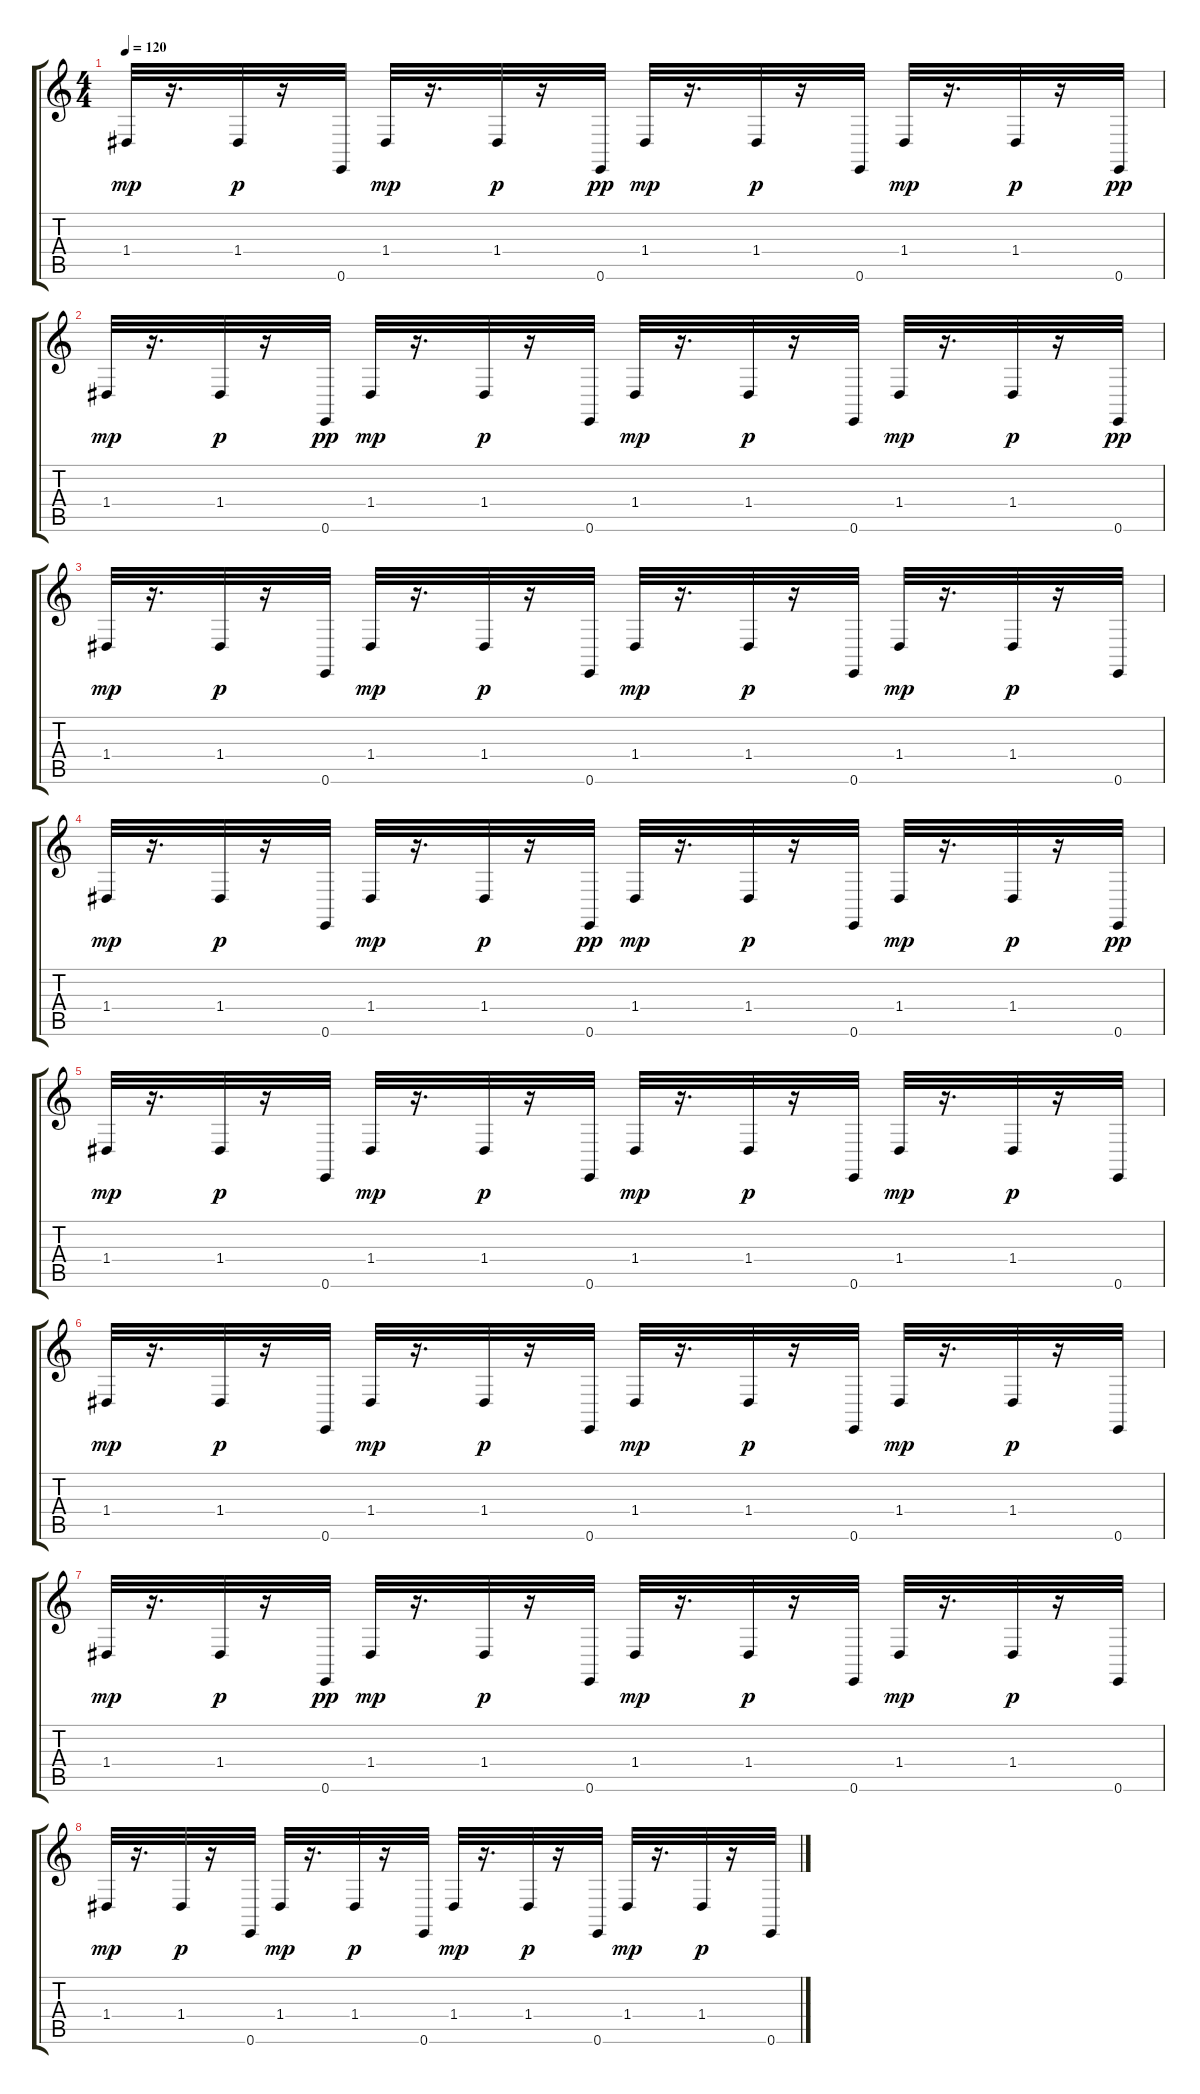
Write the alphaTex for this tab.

\track "" {instrument violin}
\staff {score tabs}
\tuning (E4 B3 G3 D3 A2 E2) {hide}
\ts (4 4)
\tempo 120
\clef g2
\ks c
1.4.32{dy mp} r.16{d} 1.4.32{dy p} r.16 0.6.32 1.4.32{dy mp} r.16{d} 1.4.32{dy p} r.16 0.6.32{dy pp} 1.4.32{dy mp} r.16{d} 1.4.32{dy p} r.16 0.6.32 1.4.32{dy mp} r.16{d} 1.4.32{dy p} r.16 0.6.32{dy pp} |
1.4.32{dy mp} r.16{d} 1.4.32{dy p} r.16 0.6.32{dy pp} 1.4.32{dy mp} r.16{d} 1.4.32{dy p} r.16 0.6.32 1.4.32{dy mp} r.16{d} 1.4.32{dy p} r.16 0.6.32 1.4.32{dy mp} r.16{d} 1.4.32{dy p} r.16 0.6.32{dy pp} |
1.4.32{dy mp} r.16{d} 1.4.32{dy p} r.16 0.6.32 1.4.32{dy mp} r.16{d} 1.4.32{dy p} r.16 0.6.32 1.4.32{dy mp} r.16{d} 1.4.32{dy p} r.16 0.6.32 1.4.32{dy mp} r.16{d} 1.4.32{dy p} r.16 0.6.32 |
1.4.32{dy mp} r.16{d} 1.4.32{dy p} r.16 0.6.32 1.4.32{dy mp} r.16{d} 1.4.32{dy p} r.16 0.6.32{dy pp} 1.4.32{dy mp} r.16{d} 1.4.32{dy p} r.16 0.6.32 1.4.32{dy mp} r.16{d} 1.4.32{dy p} r.16 0.6.32{dy pp} |
1.4.32{dy mp} r.16{d} 1.4.32{dy p} r.16 0.6.32 1.4.32{dy mp} r.16{d} 1.4.32{dy p} r.16 0.6.32 1.4.32{dy mp} r.16{d} 1.4.32{dy p} r.16 0.6.32 1.4.32{dy mp} r.16{d} 1.4.32{dy p} r.16 0.6.32 |
1.4.32{dy mp} r.16{d} 1.4.32{dy p} r.16 0.6.32 1.4.32{dy mp} r.16{d} 1.4.32{dy p} r.16 0.6.32 1.4.32{dy mp} r.16{d} 1.4.32{dy p} r.16 0.6.32 1.4.32{dy mp} r.16{d} 1.4.32{dy p} r.16 0.6.32 |
1.4.32{dy mp} r.16{d} 1.4.32{dy p} r.16 0.6.32{dy pp} 1.4.32{dy mp} r.16{d} 1.4.32{dy p} r.16 0.6.32 1.4.32{dy mp} r.16{d} 1.4.32{dy p} r.16 0.6.32 1.4.32{dy mp} r.16{d} 1.4.32{dy p} r.16 0.6.32 |
1.4.32{dy mp} r.16{d} 1.4.32{dy p} r.16 0.6.32 1.4.32{dy mp} r.16{d} 1.4.32{dy p} r.16 0.6.32 1.4.32{dy mp} r.16{d} 1.4.32{dy p} r.16 0.6.32 1.4.32{dy mp} r.16{d} 1.4.32{dy p} r.16 0.6.32
